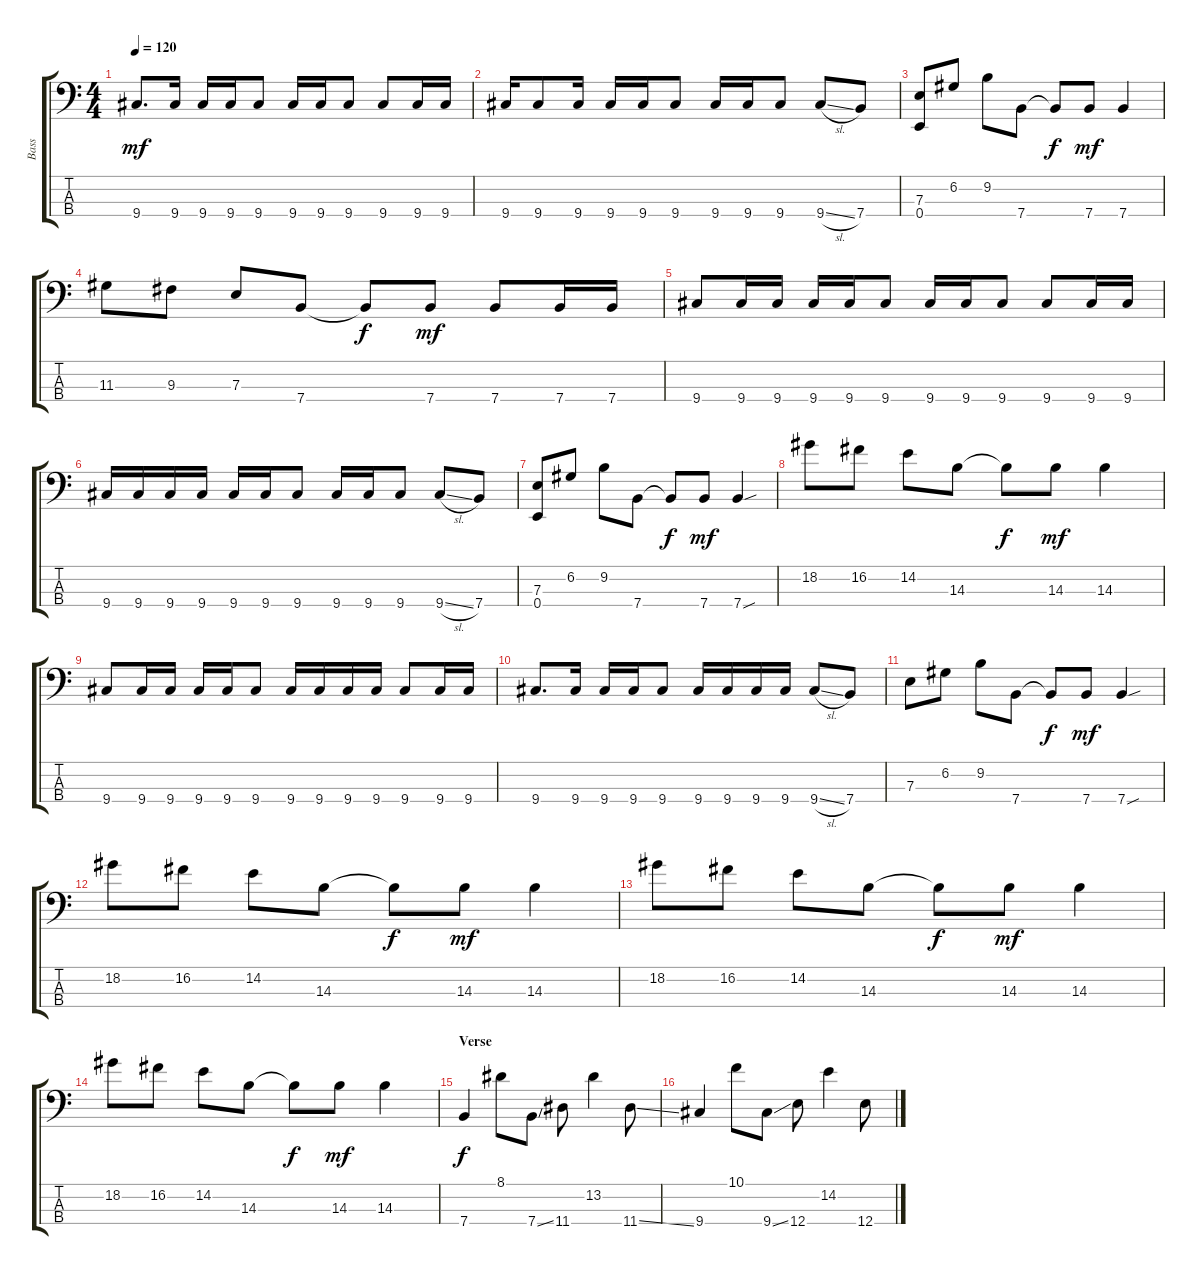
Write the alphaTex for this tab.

\track ("Bass" "Bass") {instrument electricbassfinger}
\staff {score tabs}
\tuning (G2 D2 A1 E1) {hide}
\ts (4 4)
\tempo 120
\clef f4
\ks c
9.4.8{d dy mf} 9.4.16 9.4.16 9.4.16 9.4.8 9.4.16 9.4.16 9.4.8 9.4.8 9.4.16 9.4.16 |
9.4.16 9.4.8 9.4.16 9.4.16 9.4.16 9.4.8 9.4.16 9.4.16 9.4.8 9.4{sl}.8 7.4.8 |
(7.3 0.4).8 6.2.8 9.2.8 7.4.8 7.4{t}.8{dy f} 7.4.8{dy mf} 7.4.4 |
11.3.8 9.3.8 7.3.8 7.4.8 7.4{t}.8{dy f} 7.4.8{dy mf} 7.4.8 7.4.16 7.4.16 |
9.4.8 9.4.16 9.4.16 9.4.16 9.4.16 9.4.8 9.4.16 9.4.16 9.4.8 9.4.8 9.4.16 9.4.16 |
9.4.16 9.4.16 9.4.16 9.4.16 9.4.16 9.4.16 9.4.8 9.4.16 9.4.16 9.4.8 9.4{sl}.8 7.4.8 |
(7.3 0.4).8 6.2.8 9.2.8 7.4.8 7.4{t}.8{dy f} 7.4.8{dy mf} 7.4{sou}.4 |
18.2.8 16.2.8 14.2.8 14.3.8 14.3{t}.8{dy f} 14.3.8{dy mf} 14.3.4 |
9.4.8 9.4.16 9.4.16 9.4.16 9.4.16 9.4.8 9.4.16 9.4.16 9.4.16 9.4.16 9.4.8 9.4.16 9.4.16 |
9.4.8{d} 9.4.16 9.4.16 9.4.16 9.4.8 9.4.16 9.4.16 9.4.16 9.4.16 9.4{sl}.8 7.4.8 |
7.3.8 6.2.8 9.2.8 7.4.8 7.4{t}.8{dy f} 7.4.8{dy mf} 7.4{sou}.4 |
18.2.8 16.2.8 14.2.8 14.3.8 14.3{t}.8{dy f} 14.3.8{dy mf} 14.3.4 |
18.2.8 16.2.8 14.2.8 14.3.8 14.3{t}.8{dy f} 14.3.8{dy mf} 14.3.4 |
18.2.8 16.2.8 14.2.8 14.3.8 14.3{t}.8{dy f} 14.3.8{dy mf} 14.3.4 |
\section ("" "Verse")
7.4.4{dy f} 8.1.8 7.4{ss}.8 11.4.8 13.2.4 11.4{ss}.8 |
9.4.4 10.1.8 9.4{ss}.8 12.4.8 14.2.4 12.4{ss}.8
